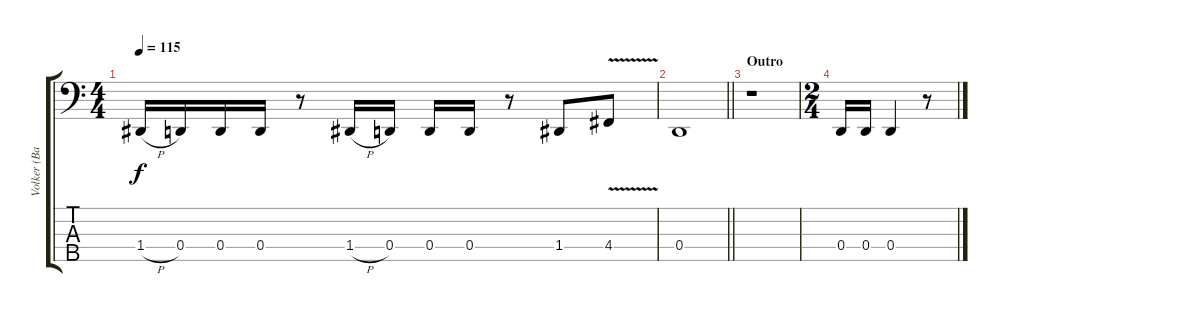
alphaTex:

\track ("Volker (Bass)" "Volker (Ba") {instrument electricbasspick}
\staff {score tabs}
\tuning (F2 C2 G1 D1 A0) {hide}
\ts (4 4)
\tempo 115
\clef f4
\ks c
1.4{h}.16{dy f} 0.4.16 0.4.16 0.4.16 r.8 1.4{h}.16 0.4.16 0.4.16 0.4.16 r.8 1.4.8 4.4{v}.8 |
\barLineRight lightlight
0.4.1 |
\section ("" "Outro")
r.1 |
\ts (2 4)
0.4.16 0.4.16 0.4.4 r.8
